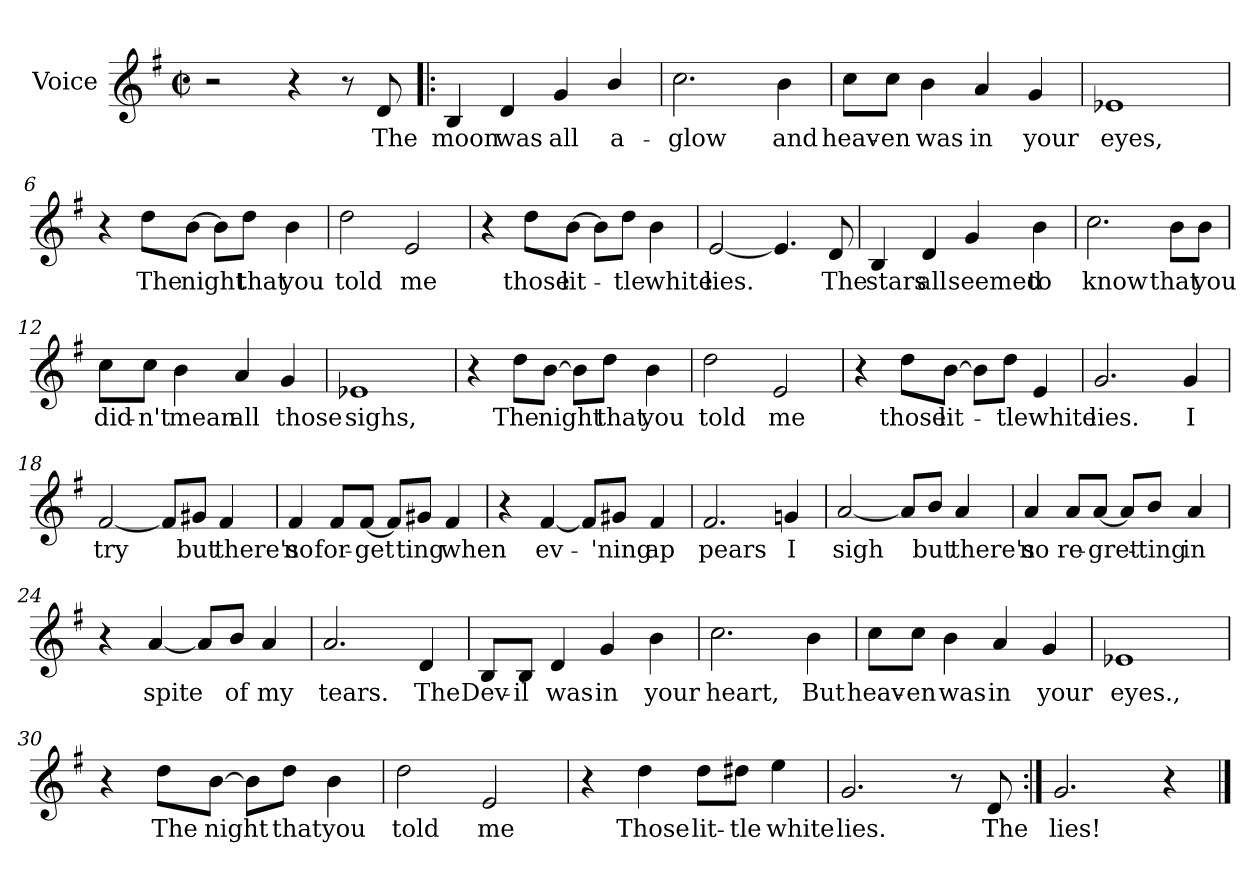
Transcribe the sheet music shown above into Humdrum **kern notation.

**kern	**text
*part1	*part1
*staff1	*staff1
*I"Voice	*
*clefG2	*
*k[f#]	*
*G:	*
*M2/2	*
*met(c|)	*
=1	=1
2r	.
4r	.
8r	.
8d/	The
=2!|:	=2!|:
4B/	moon
4d/	was
4g/	all
4b/	a-
=3	=3
2.cc\	-glow
4b\	and
=4	=4
8cc\L	heav-
8cc\J	-en
4b\	was
4a/	in
4g/	your
=5	=5
1e-X	eyes,
!!LO:LB:g=z
=6	=6
4r	.
8dd\L	The
[8b\J	night
8b\L]	.
8dd\J	that
4b\	you
=7	=7
2dd\	told
2e/	me
=8	=8
4r	.
8dd\L	those
[8b\J	-lit-
8b\L]	.
8dd\J	-tle
4b\	white
=9	=9
[2e/	lies.
4.e/]	.
8d/	The
!!LO:LB:g=z
=10	=10
4B/	stars
4d/	all
4g/	seemed
4b\	to
=11	=11
2.cc\	know
8b\L	that
8b\J	you
=12	=12
8cc\L	did-
8cc\J	-n't
4b\	mean
4a/	all
4g/	those
=13	=13
1e-X	sighs,
!!LO:LB:g=z
=14	=14
4r	.
8dd\L	The
[8b\J	night
8b\L]	.
8dd\J	that
4b\	you
=15	=15
2dd\	told
2e/	me
=16	=16
4r	.
8dd\L	those
[8b\J	lit-
8b\L]	.
8dd\J	-tle
4e/	white
=17	=17
2.g/	lies.
4g/	I
=18	=18
[2f#/	try
8f#/L]	.
8g#X/J	but
4f#/	there's
!!LO:LB:g=z
=19	=19
4f#/	no
8f#/L	for-
[8f#/J	-get
8f#/L]	.
8g#X/J	ting
4f#/	when
=20	=20
4r	.
[4f#/	-ev-
8f#/L]	.
8g#X/J	-'ning
4f#/	ap
=21	=21
2.f#/	pears
4gn/	I
=22	=22
[2a/	sigh
8a/L]	.
8b/J	but
4a/	there's
!!LO:LB:g=z
=23	=23
4a/	no
8a/L	re-
[8a/J	-gret-
8a/L]	.
8b/J	-ting
4a/	in
=24	=24
4r	.
[4a/	spite
8a/L]	.
8b/J	of
4a/	my
=25	=25
2.a/	tears.
4d/	The
=26	=26
8B/L	Dev-
8B/J	-il
4d/	was
4g/	in
4b\	your
=27	=27
2.cc\	heart,
4b\	But
!!LO:LB:g=z
=28	=28
8cc\L	heav-
8cc\J	-en
4b\	was
4a/	in
4g/	your
=29	=29
1e-X	eyes.,
=30	=30
4r	.
8dd\L	The
[8b\J	night
8b\L]	.
8dd\J	that
4b\	you
=31	=31
2dd\	told
2e/	me
!!LO:LB:g=z
=32	=32
4r	.
4dd\	Those
8dd\L	lit-
8dd#X\J	-tle
4ee\	white
=33	=33
2.g/	lies.
8r	.
8d/	The
=34:|!	=34:|!
2.g/	lies!
4r	.
==	==
*-	*-
